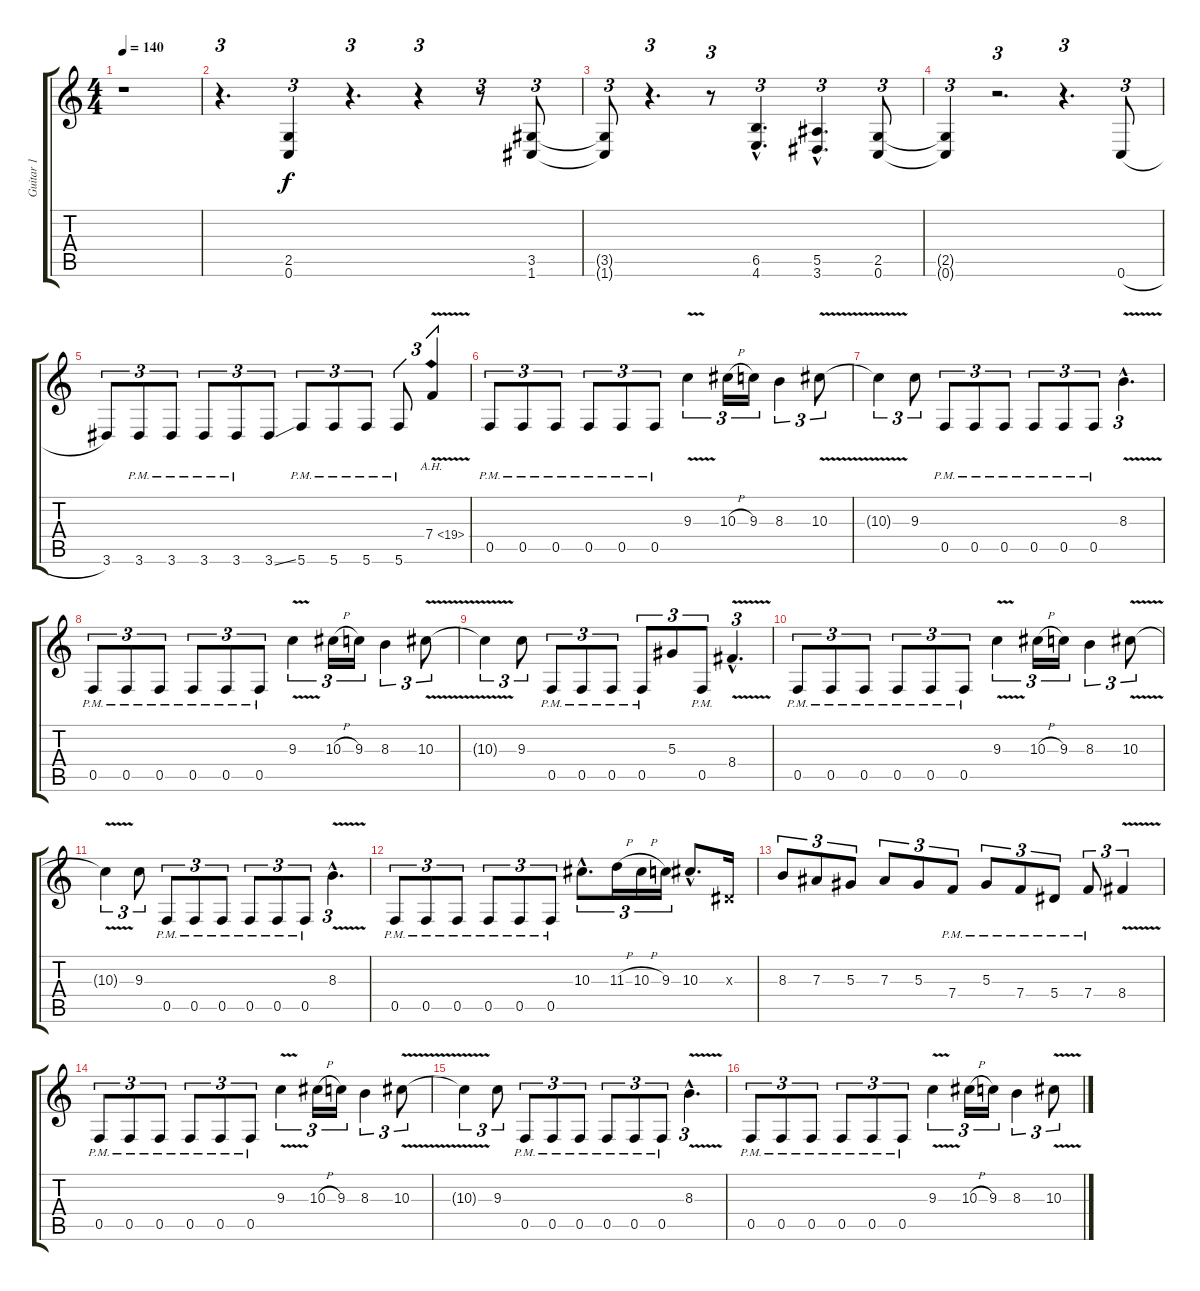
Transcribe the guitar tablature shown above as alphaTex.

\track ("Guitar 1" "Guitar 1") {instrument overdrivenguitar}
\staff {score tabs}
\tuning (C4 G3 Eb3 Bb2 F2 C2) {hide}
\ts (4 4)
\tempo 140
\clef g2
\ks c
r.1{dy f} |
\section ("" "")
r.4{d tu (3 2)} (2.5 0.6).4{tu (3 2)} r.4{d tu (3 2)} r.4{tu (3 2)} r.8{tu (3 2)} (3.5 1.6).8{tu (3 2)} |
(3.5{t} 1.6{t}).8{tu (3 2)} r.4{d tu (3 2)} r.8{tu (3 2)} (6.5{hac} 4.6{hac}).4{d tu (3 2)} (5.5{hac} 3.6{hac}).4{d tu (3 2)} (2.5 0.6).8{tu (3 2)} |
(2.5{t} 0.6{t}).4{tu (3 2)} r.2{d tu (3 2)} r.4{d tu (3 2)} 0.6{h}.8{tu (3 2)} |
3.6.8{tu (3 2)} 3.6{pm}.8{tu (3 2)} 3.6{pm}.8{tu (3 2)} 3.6{pm}.8{tu (3 2)} 3.6{pm}.8{tu (3 2)} 3.6{ss}.8{tu (3 2)} 5.6{pm}.8{tu (3 2)} 5.6{pm}.8{tu (3 2)} 5.6{pm}.8{tu (3 2)} 5.6{pm}.8{tu (3 2)} 7.4{ah 12 v}.4{tu (3 2)} |
\section ("" "")
0.5{pm}.8{tu (3 2)} 0.5{pm}.8{tu (3 2)} 0.5{pm}.8{tu (3 2)} 0.5{pm}.8{tu (3 2)} 0.5{pm}.8{tu (3 2)} 0.5{pm}.8{tu (3 2)} 9.3{v}.4{tu (3 2)} 10.3{h}.16{tu (3 2)} 9.3.16{tu (3 2)} 8.3.4{tu (3 2)} 10.3{v}.8{tu (3 2)} |
10.3{t}.4{tu (3 2)} 9.3.8{tu (3 2)} 0.5{pm}.8{tu (3 2)} 0.5{pm}.8{tu (3 2)} 0.5{pm}.8{tu (3 2)} 0.5{pm}.8{tu (3 2)} 0.5{pm}.8{tu (3 2)} 0.5{pm}.8{tu (3 2)} 8.3{v hac}.4{d tu (3 2)} |
0.5{pm}.8{tu (3 2)} 0.5{pm}.8{tu (3 2)} 0.5{pm}.8{tu (3 2)} 0.5{pm}.8{tu (3 2)} 0.5{pm}.8{tu (3 2)} 0.5{pm}.8{tu (3 2)} 9.3{v}.4{tu (3 2)} 10.3{h}.16{tu (3 2)} 9.3.16{tu (3 2)} 8.3.4{tu (3 2)} 10.3{v}.8{tu (3 2)} |
10.3{t}.4{tu (3 2)} 9.3.8{tu (3 2)} 0.5{pm}.8{tu (3 2)} 0.5{pm}.8{tu (3 2)} 0.5{pm}.8{tu (3 2)} 0.5{pm}.8{tu (3 2)} 5.3.8{tu (3 2)} 0.5{pm}.8{tu (3 2)} 8.4{v hac}.4{d tu (3 2)} |
0.5{pm}.8{tu (3 2)} 0.5{pm}.8{tu (3 2)} 0.5{pm}.8{tu (3 2)} 0.5{pm}.8{tu (3 2)} 0.5{pm}.8{tu (3 2)} 0.5{pm}.8{tu (3 2)} 9.3{v}.4{tu (3 2)} 10.3{h}.16{tu (3 2)} 9.3.16{tu (3 2)} 8.3.4{tu (3 2)} 10.3{v}.8{tu (3 2)} |
10.3{t}.4{tu (3 2)} 9.3.8{tu (3 2)} 0.5{pm}.8{tu (3 2)} 0.5{pm}.8{tu (3 2)} 0.5{pm}.8{tu (3 2)} 0.5{pm}.8{tu (3 2)} 0.5{pm}.8{tu (3 2)} 0.5{pm}.8{tu (3 2)} 8.3{v hac}.4{d tu (3 2)} |
0.5{pm}.8{tu (3 2)} 0.5{pm}.8{tu (3 2)} 0.5{pm}.8{tu (3 2)} 0.5{pm}.8{tu (3 2)} 0.5{pm}.8{tu (3 2)} 0.5{pm}.8{tu (3 2)} 10.3{hac}.8{d tu (3 2)} 11.3{h}.16{tu (3 2)} 10.3{h}.16{tu (3 2)} 9.3.16{tu (3 2)} 10.3{hac}.8{d} 0.3{x}.16 |
8.3.8{tu (3 2)} 7.3.8{tu (3 2)} 5.3.8{tu (3 2)} 7.3.8{tu (3 2)} 5.3.8{tu (3 2)} 7.4{pm}.8{tu (3 2)} 5.3{pm}.8{tu (3 2)} 7.4{pm}.8{tu (3 2)} 5.4{pm}.8{tu (3 2)} 7.4{pm}.8{tu (3 2)} 8.4{v}.4{tu (3 2)} |
0.5{pm}.8{tu (3 2)} 0.5{pm}.8{tu (3 2)} 0.5{pm}.8{tu (3 2)} 0.5{pm}.8{tu (3 2)} 0.5{pm}.8{tu (3 2)} 0.5{pm}.8{tu (3 2)} 9.3{v}.4{tu (3 2)} 10.3{h}.16{tu (3 2)} 9.3.16{tu (3 2)} 8.3.4{tu (3 2)} 10.3{v}.8{tu (3 2)} |
10.3{t}.4{tu (3 2)} 9.3.8{tu (3 2)} 0.5{pm}.8{tu (3 2)} 0.5{pm}.8{tu (3 2)} 0.5{pm}.8{tu (3 2)} 0.5{pm}.8{tu (3 2)} 0.5{pm}.8{tu (3 2)} 0.5{pm}.8{tu (3 2)} 8.3{v hac}.4{d tu (3 2)} |
0.5{pm}.8{tu (3 2)} 0.5{pm}.8{tu (3 2)} 0.5{pm}.8{tu (3 2)} 0.5{pm}.8{tu (3 2)} 0.5{pm}.8{tu (3 2)} 0.5{pm}.8{tu (3 2)} 9.3{v}.4{tu (3 2)} 10.3{h}.16{tu (3 2)} 9.3.16{tu (3 2)} 8.3.4{tu (3 2)} 10.3{v}.8{tu (3 2)}
